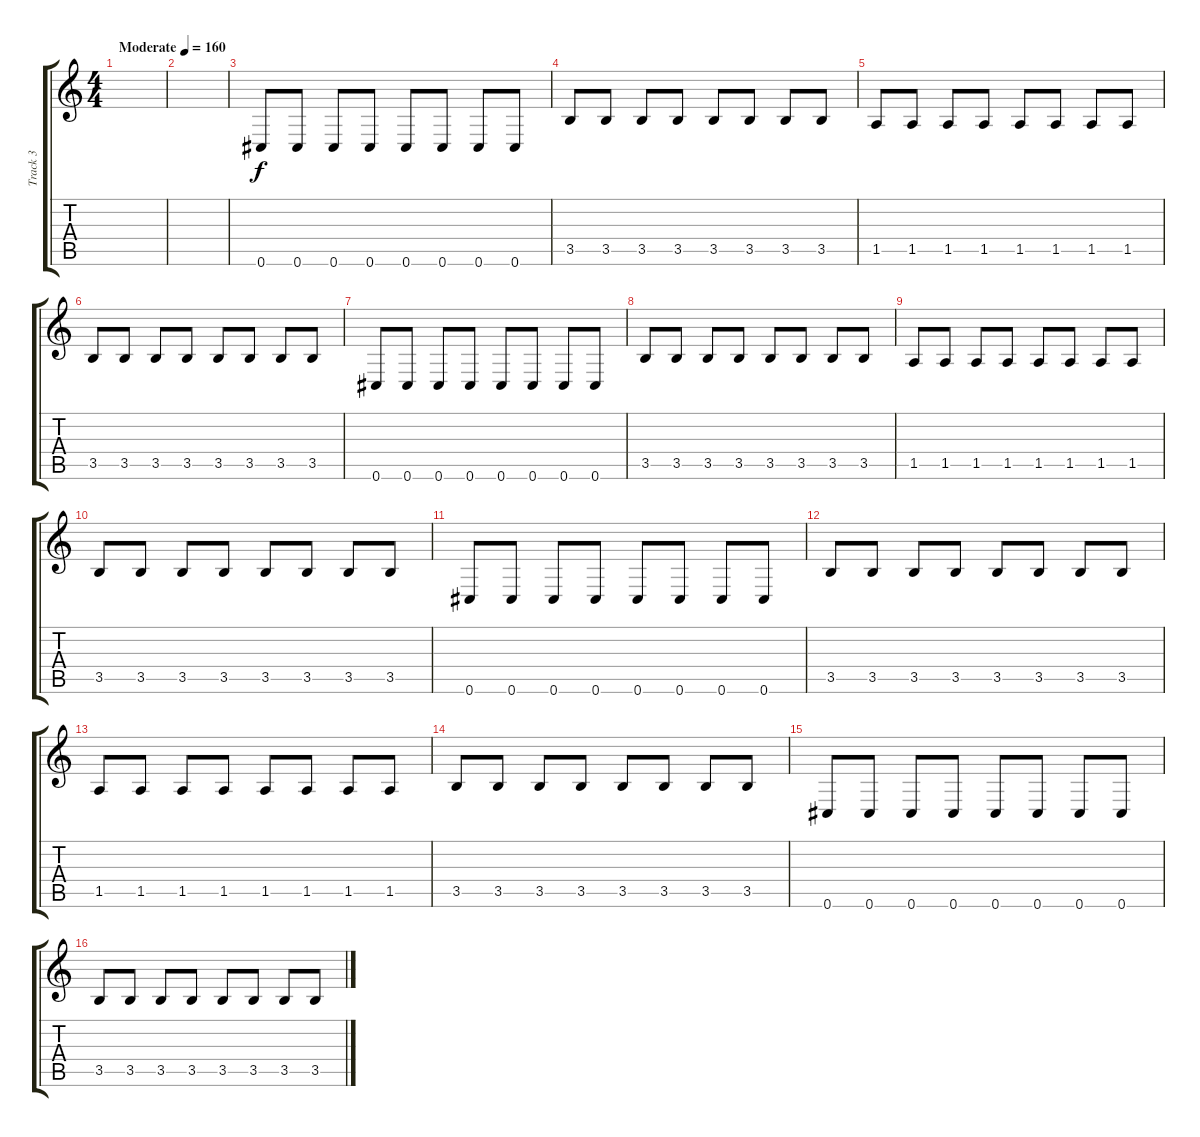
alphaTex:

\track ("Track 3" "Track 3") {instrument electricbassfinger}
\staff {score tabs}
\tuning (Eb4 Bb3 Gb3 Db3 Ab2 Db2) {hide}
\ts (4 4)
\tempo (160 "Moderate")
\clef g2
\ks c
|
|
0.6.8 0.6.8 0.6.8 0.6.8 0.6.8 0.6.8 0.6.8 0.6.8 |
3.5.8 3.5.8 3.5.8 3.5.8 3.5.8 3.5.8 3.5.8 3.5.8 |
1.5.8 1.5.8 1.5.8 1.5.8 1.5.8 1.5.8 1.5.8 1.5.8 |
3.5.8 3.5.8 3.5.8 3.5.8 3.5.8 3.5.8 3.5.8 3.5.8 |
0.6.8 0.6.8 0.6.8 0.6.8 0.6.8 0.6.8 0.6.8 0.6.8 |
3.5.8 3.5.8 3.5.8 3.5.8 3.5.8 3.5.8 3.5.8 3.5.8 |
1.5.8 1.5.8 1.5.8 1.5.8 1.5.8 1.5.8 1.5.8 1.5.8 |
3.5.8 3.5.8 3.5.8 3.5.8 3.5.8 3.5.8 3.5.8 3.5.8 |
0.6.8 0.6.8 0.6.8 0.6.8 0.6.8 0.6.8 0.6.8 0.6.8 |
3.5.8 3.5.8 3.5.8 3.5.8 3.5.8 3.5.8 3.5.8 3.5.8 |
1.5.8 1.5.8 1.5.8 1.5.8 1.5.8 1.5.8 1.5.8 1.5.8 |
3.5.8 3.5.8 3.5.8 3.5.8 3.5.8 3.5.8 3.5.8 3.5.8 |
0.6.8 0.6.8 0.6.8 0.6.8 0.6.8 0.6.8 0.6.8 0.6.8 |
3.5.8 3.5.8 3.5.8 3.5.8 3.5.8 3.5.8 3.5.8 3.5.8
